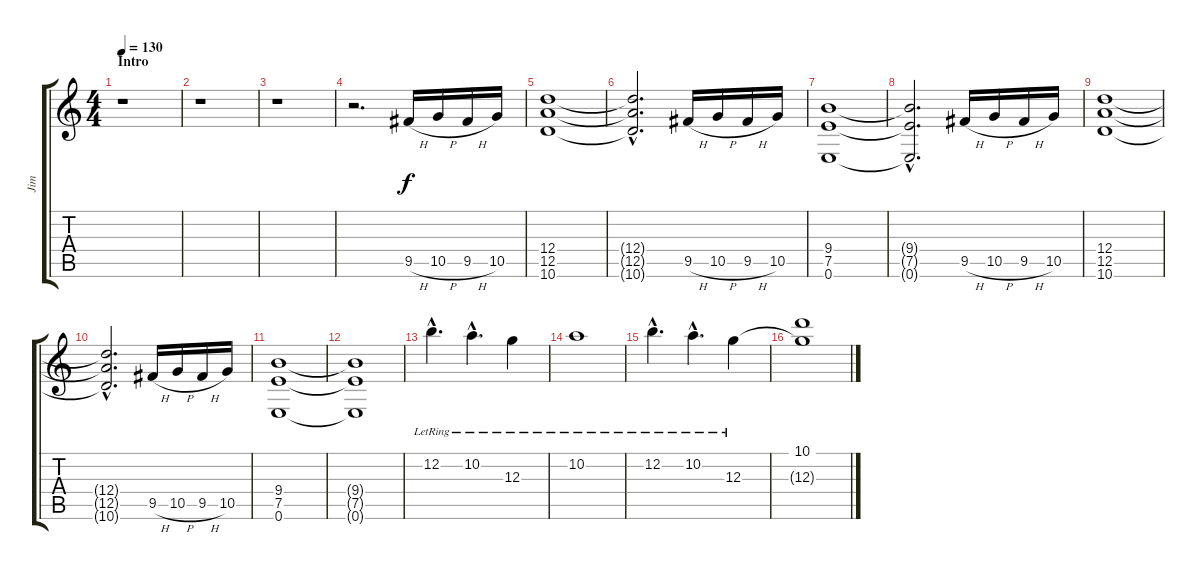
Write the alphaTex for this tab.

\track ("Jim" "Jim") {instrument overdrivenguitar}
\staff {score tabs}
\tuning (E4 B3 G3 D3 A2 E2) {hide}
\ts (4 4)
\section ("" "Intro")
\tempo 130
\clef g2
\ks c
r.1{dy f instrument overdrivenguitar} |
r.1 |
r.1 |
r.2{d} 9.5{h}.16 10.5{h}.16 9.5{h}.16 10.5.16 |
(12.4 12.5 10.6).1 |
(12.4{hac t} 12.5{hac t} 10.6{hac t}).2{d} 9.5{h}.16 10.5{h}.16 9.5{h}.16 10.5.16 |
(9.4 7.5 0.6).1 |
(9.4{hac t} 7.5{hac t} 0.6{hac t}).2{d} 9.5{h}.16 10.5{h}.16 9.5{h}.16 10.5.16 |
(12.4 12.5 10.6).1 |
(12.4{hac t} 12.5{hac t} 10.6{hac t}).2{d} 9.5{h}.16 10.5{h}.16 9.5{h}.16 10.5.16 |
(9.4 7.5 0.6).1 |
(9.4{t} 7.5{t} 0.6{t}).1 |
12.2{hac lr}.4{d} 10.2{hac lr}.4{d} 12.3{lr}.4 |
10.2{lr}.1 |
12.2{hac lr}.4{d} 10.2{hac lr}.4{d} 12.3{lr}.4 |
(10.1 12.3{t}).1
